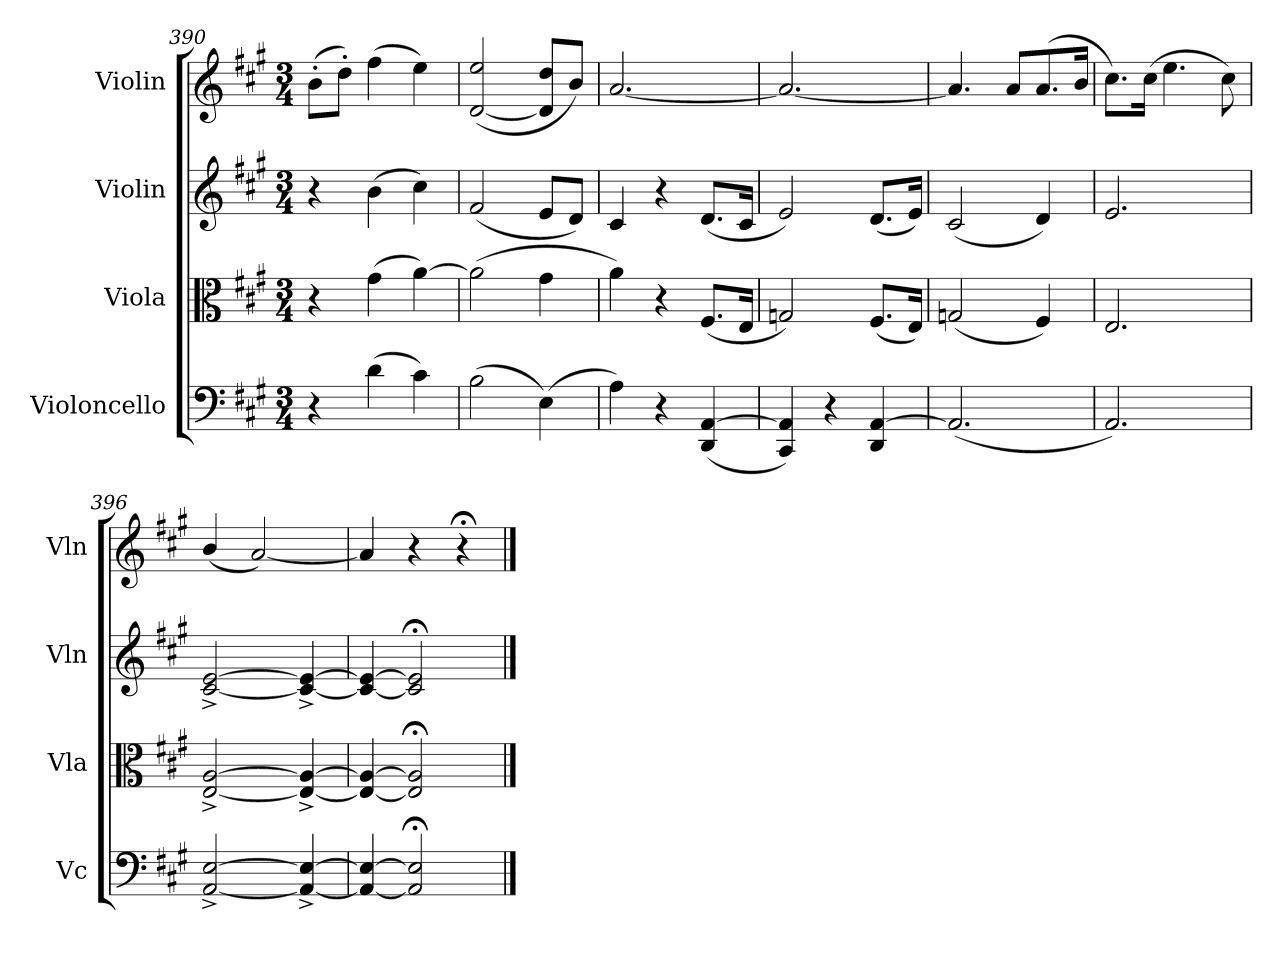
**kern	**kern	**kern	**kern
*part4	*part3	*part2	*part1
*staff4	*staff3	*staff2	*staff1
*I"Violoncello	*I"Viola	*I"Violin	*I"Violin
*I'Vc	*I'Vla	*I'Vln	*I'Vln
*clefF4	*clefC3	*clefG2	*clefG2
*k[f#c#g#]	*k[f#c#g#]	*k[f#c#g#]	*k[f#c#g#]
*M3/4	*M3/4	*M3/4	*M3/4
=390	=390	=390	=390
4r	4r	4r	(8b'\L
.	.	.	8dd'\J)
(4d\	(4g#\	(4b\	(4ff#\
4c#\)	[4a\)	4cc#\)	4ee\)
=391	=391	=391	=391
(2B\	(2a\]	(2f#/	(>[2d/ 2ee/
(4E\)	4g#\	8e/L	8d/] 8dd/L
.	.	8d/J)	8b/J)
=392	=392	=392	=392
4A\)	4a\)	4c#/	[2.a/
4r	4r	4r	.
(4DD/ [4AA/	(8.F#/L	(8.d/L	.
.	16E/Jk	16c#/Jk	.
=393	=393	=393	=393
4CC#/ 4AA/])	2Gn/)	2e/)	2.a/_
4r	.	.	.
4DD/ [4AA/	(8.F#/L	(8.d/L	.
.	16E/Jk)	16e/Jk)	.
=394	=394	=394	=394
(2.AA/]	(2Gn/	(2c#/	4.a/]
.	.	.	8a/L
.	4F#/)	4d/)	(8.a/
.	.	.	16b/Jk
=395	=395	=395	=395
2.AA/)	2.E/	2.e/	8.cc#\L)
.	.	.	(16cc#\Jk
.	.	.	4.ee\
.	.	.	8cc#\)
=396	=396	=396	=396
[2AA/^ [2E/^	[2E/^ [2A/^	[2c#/^ [2e/^	(4b/
.	.	.	[2a/)
4AA/_^ 4E/_^	4E/_^ 4A/_^	4c#/_^ 4e/_^	.
=397	=397	=397	=397
4AA/_ 4E/_	4E/_ 4A/_	4c#/_ 4e/_	4a/]
2AA/];< 2E/];<	2E/];< 2A/];<	2c#/];< 2e/];<	4r
.	.	.	4r;<
==	==	==	==
*-	*-	*-	*-
